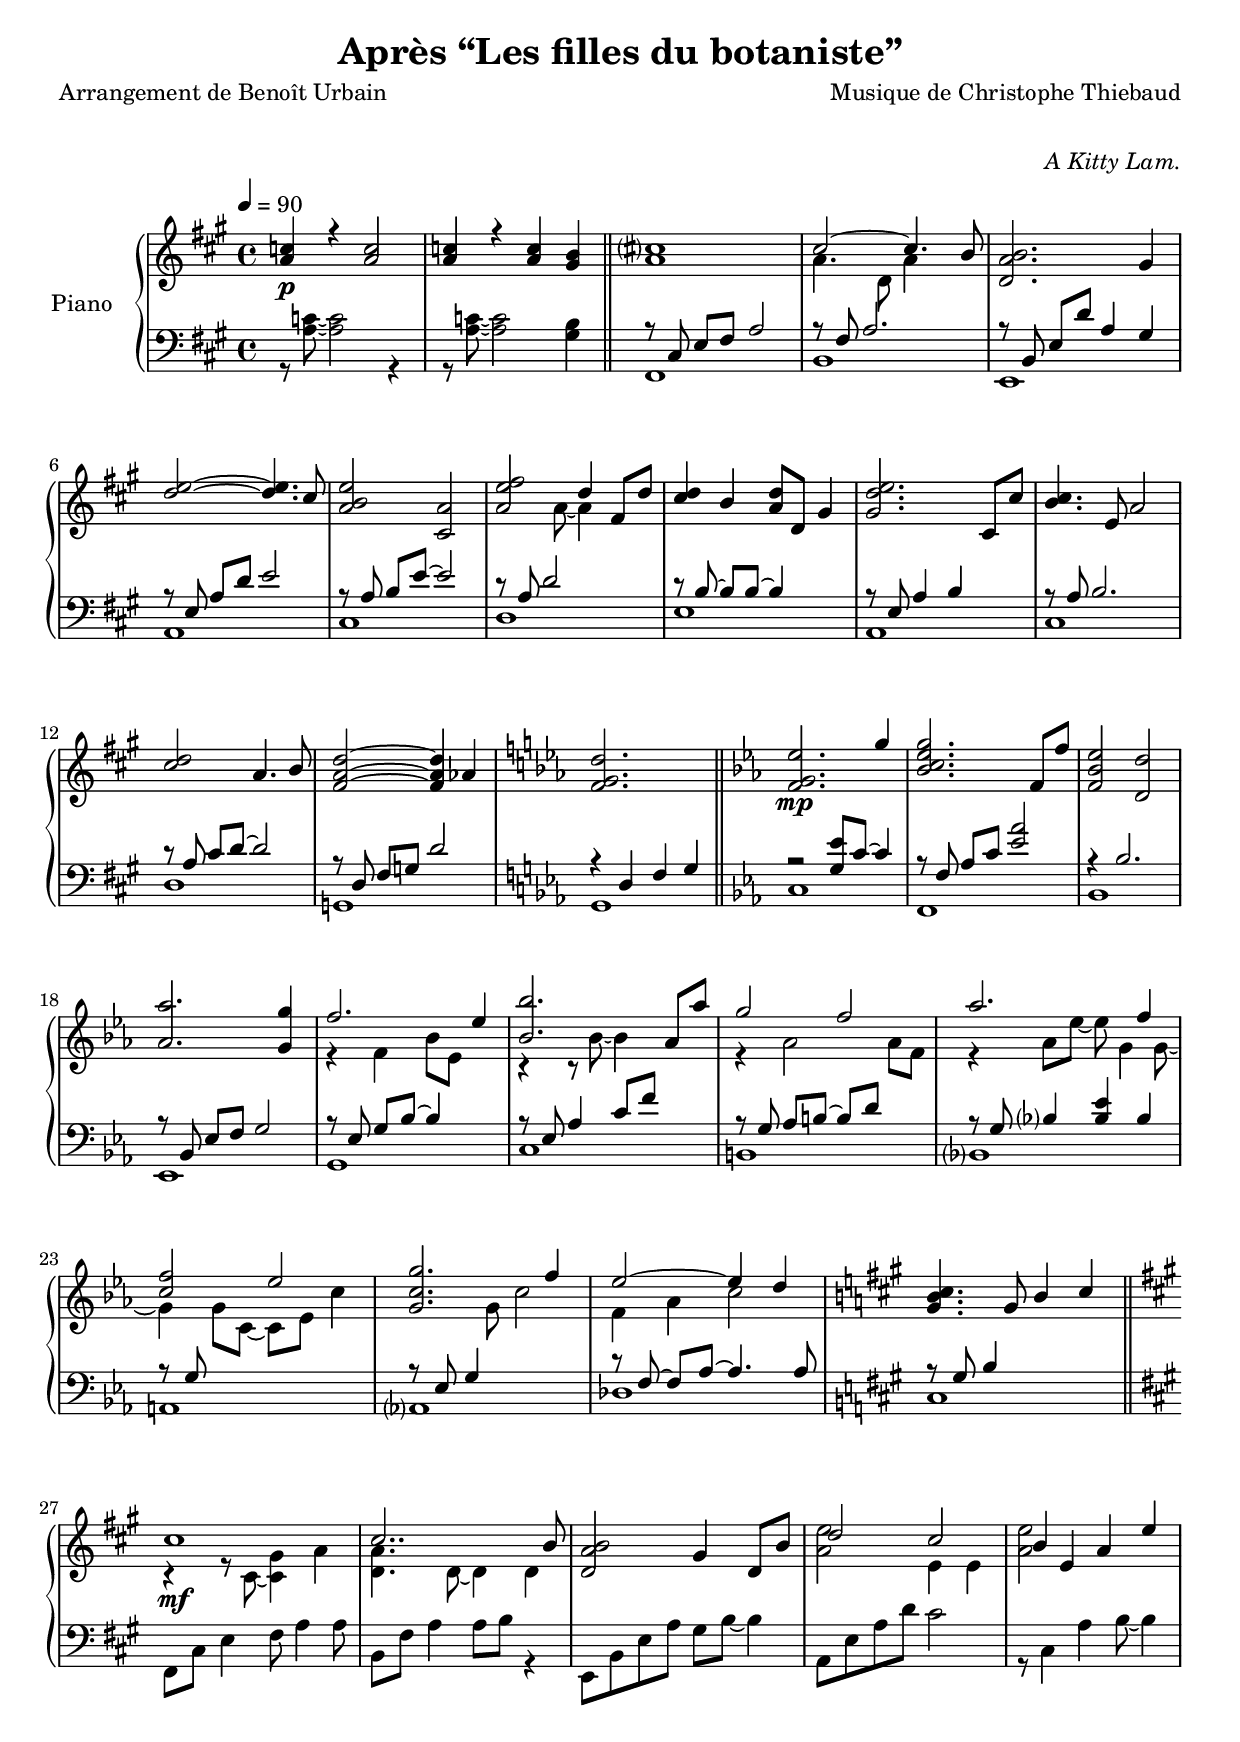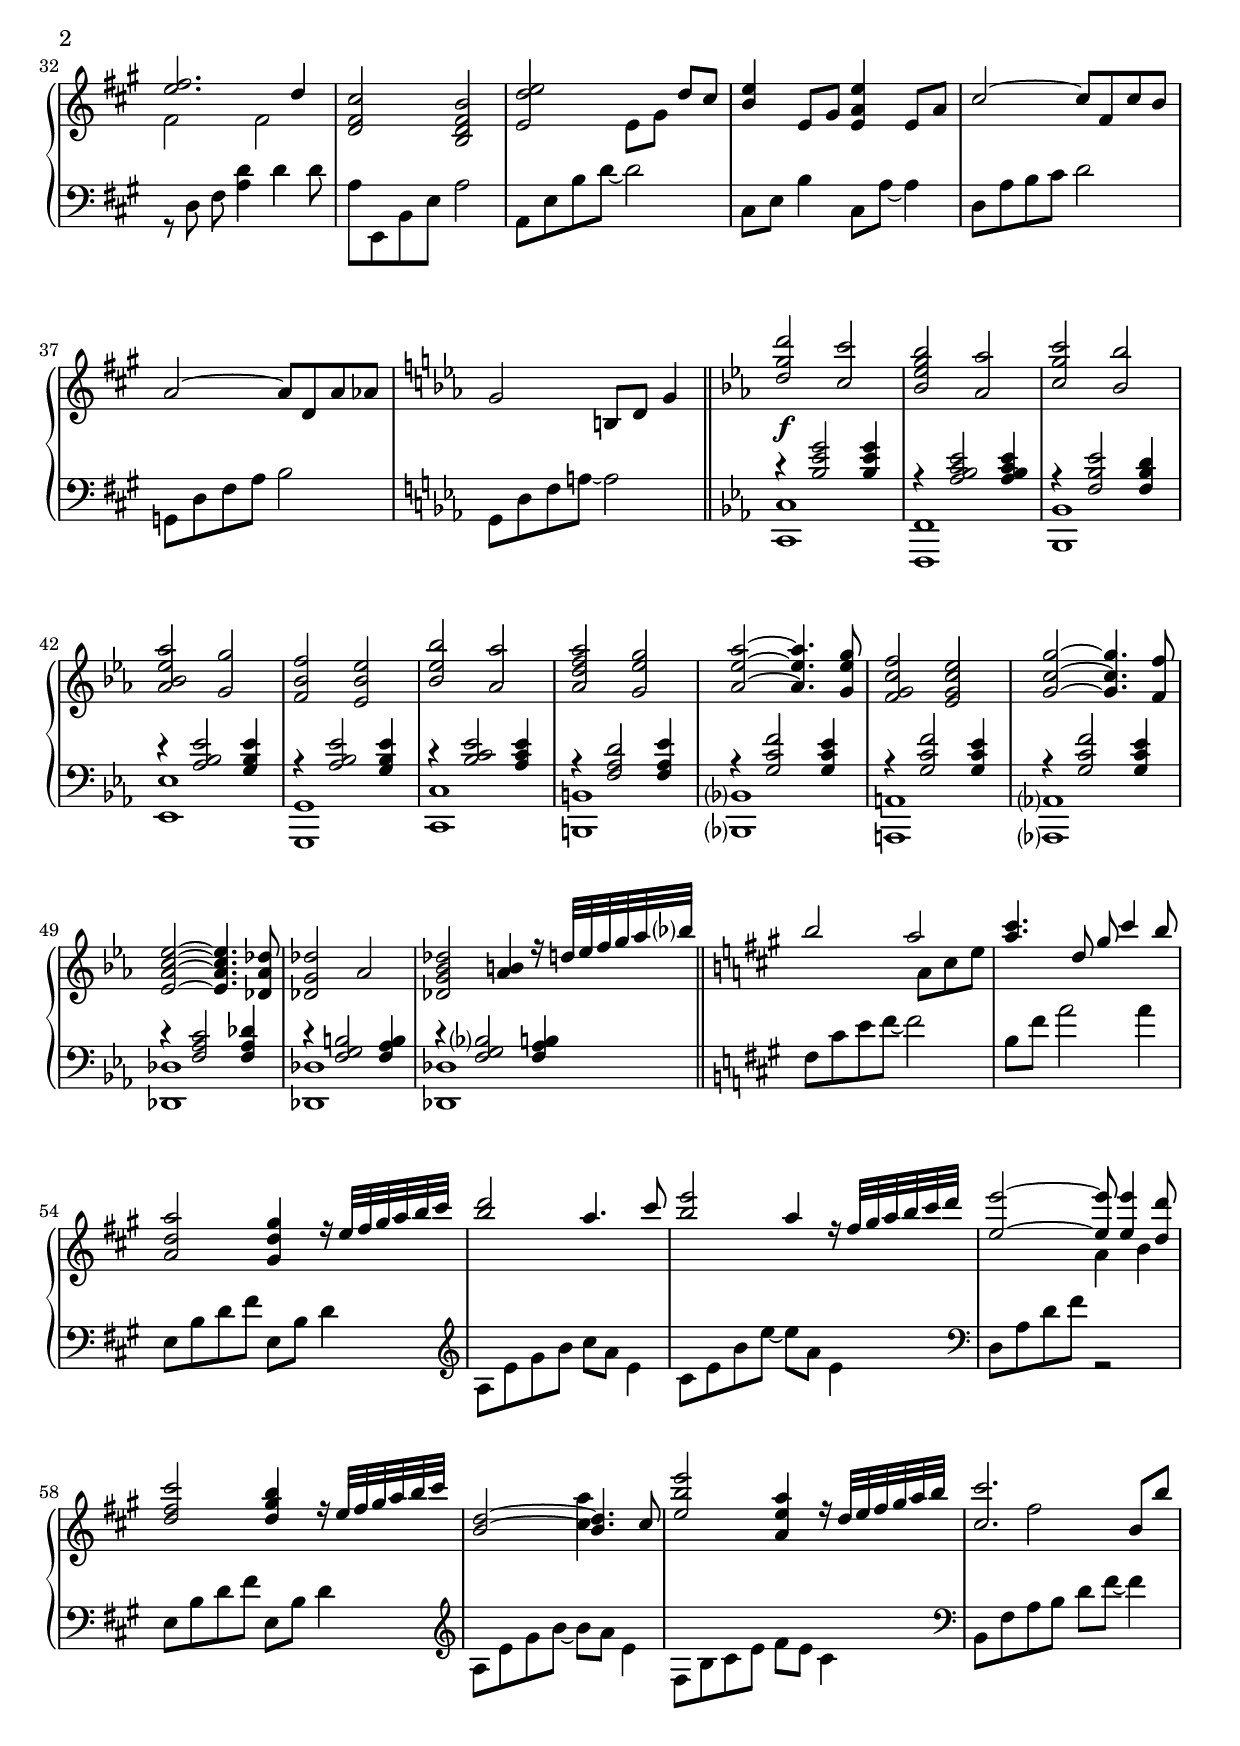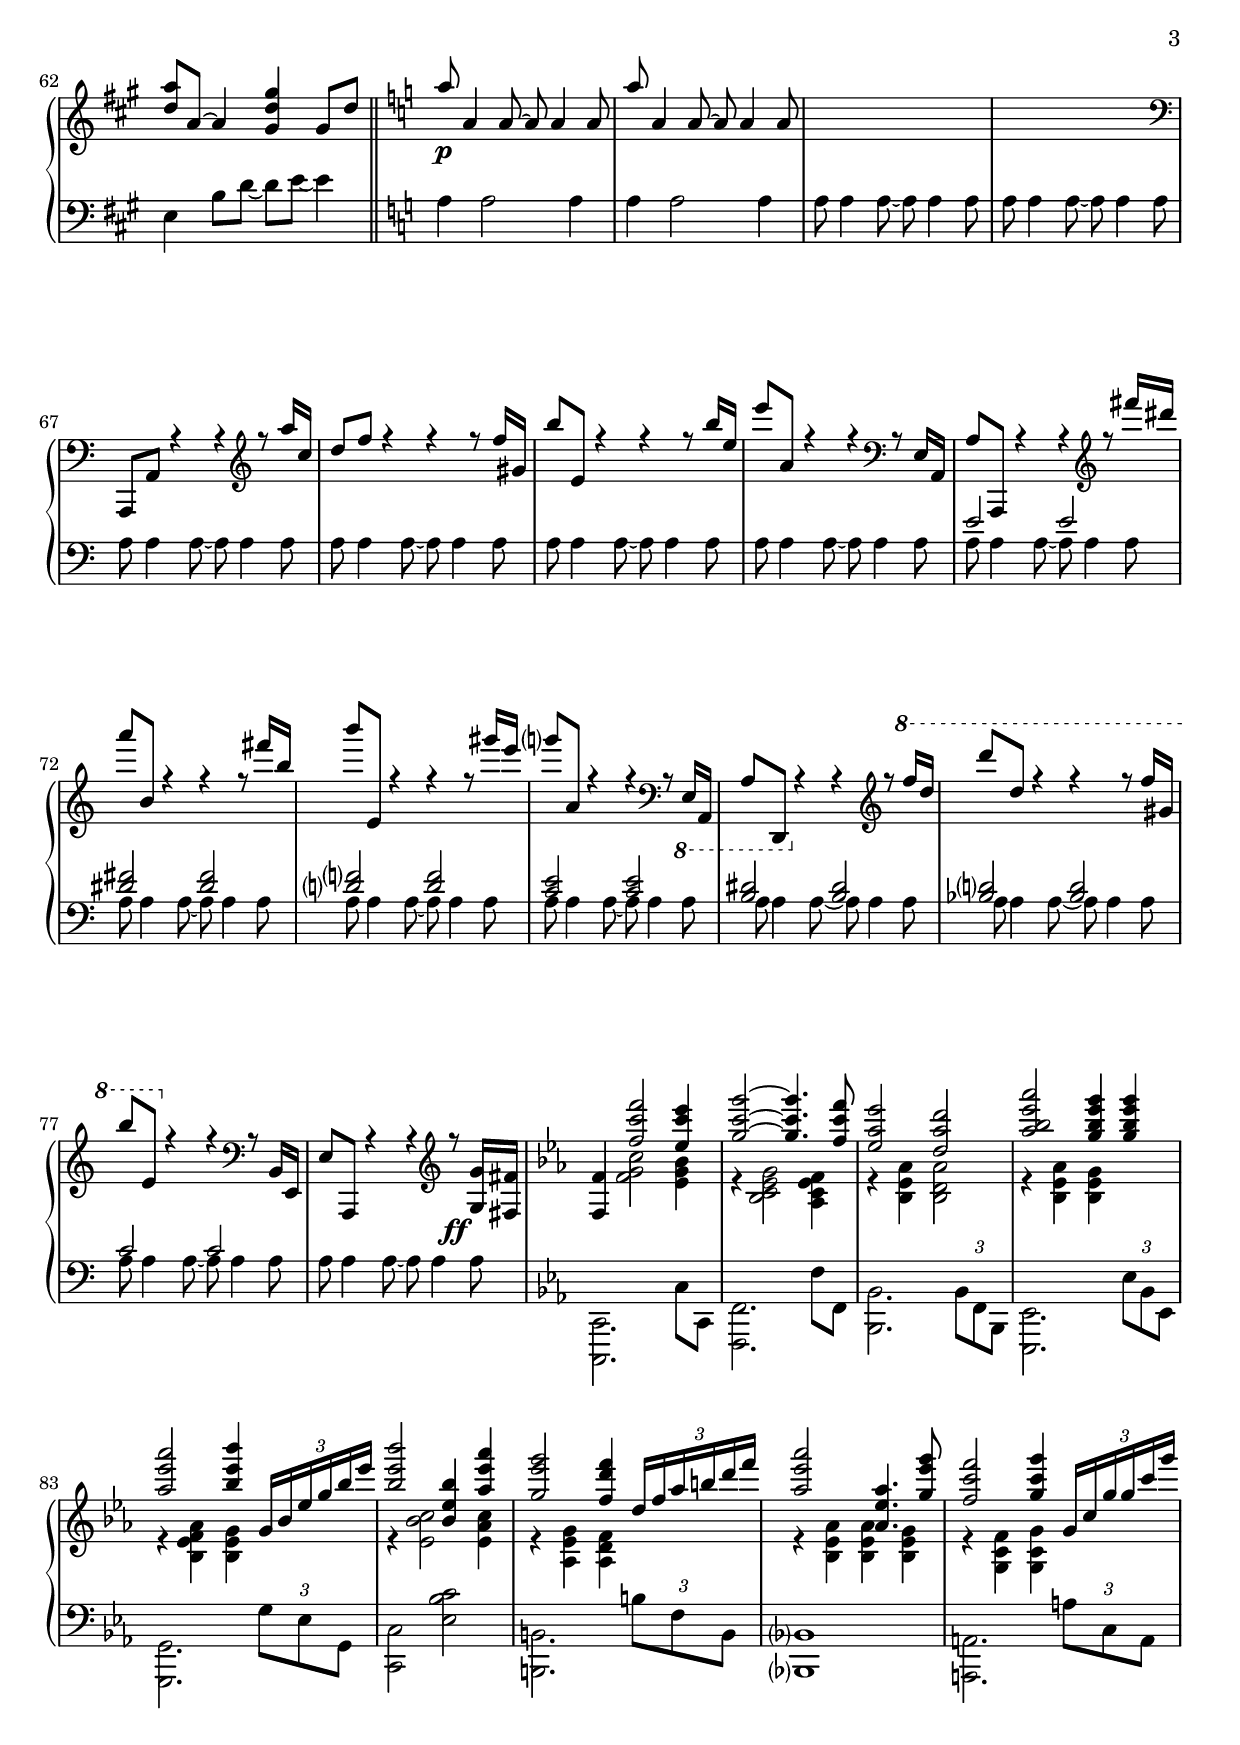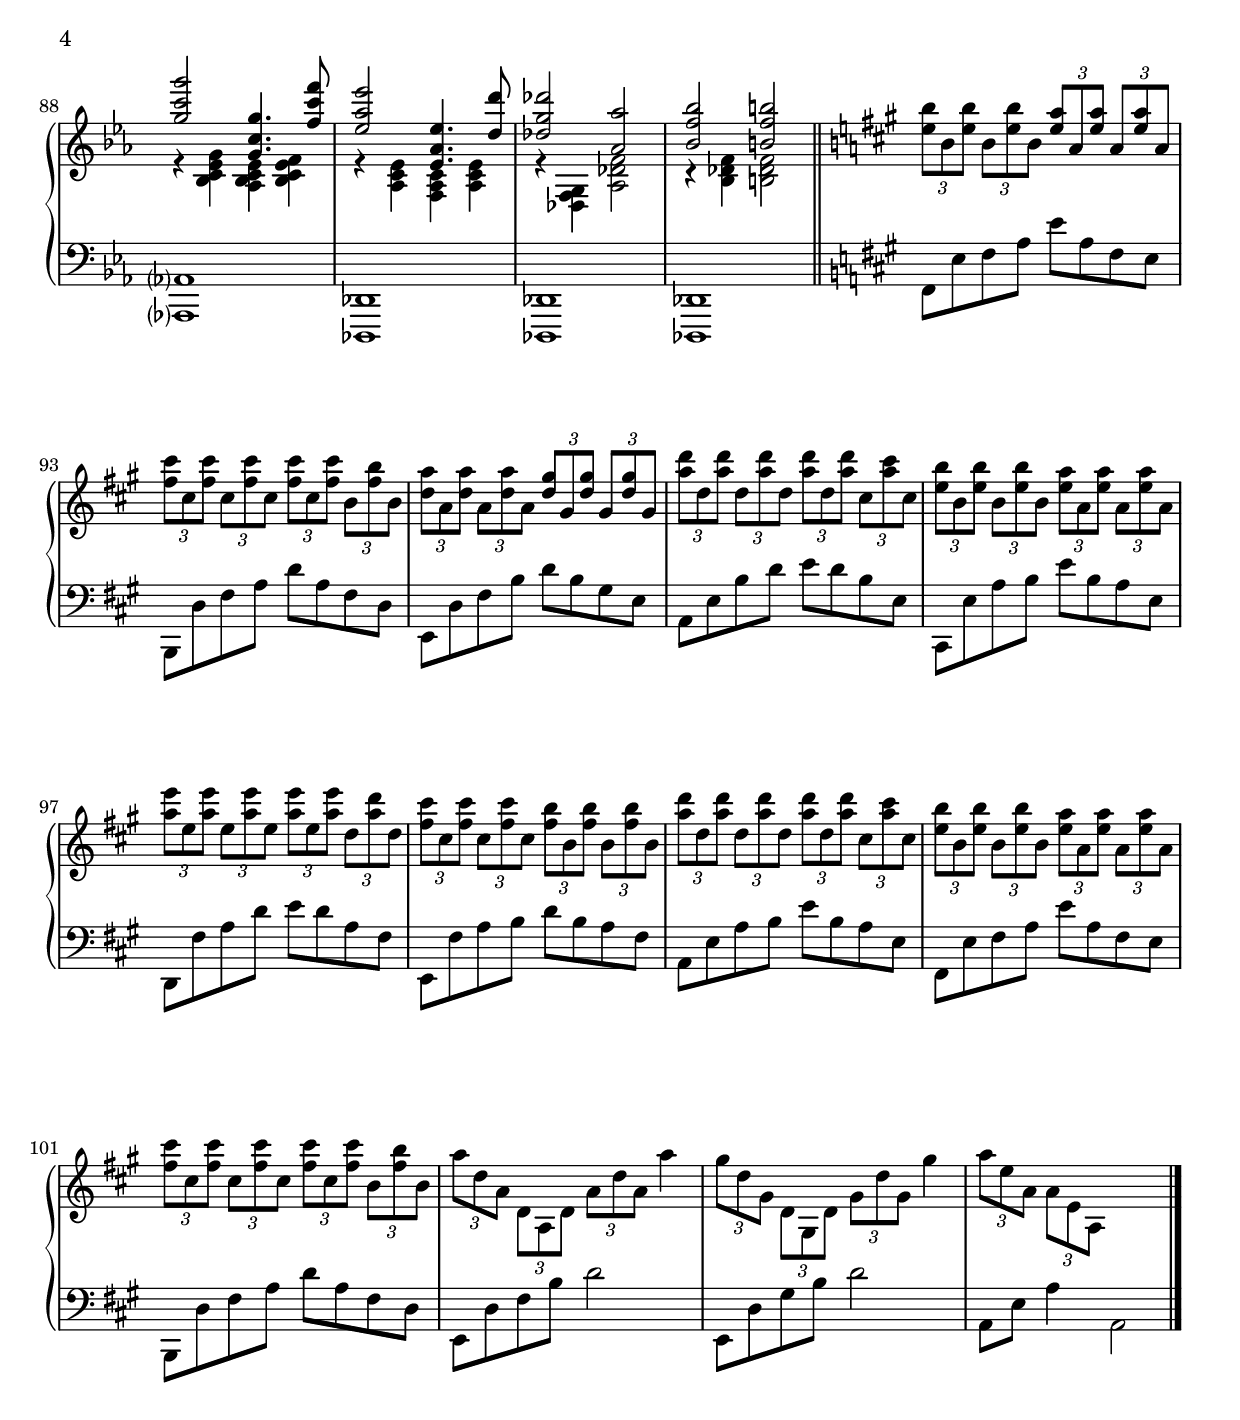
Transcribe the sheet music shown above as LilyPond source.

\version "2.22"

%{
\paper {
  page-count = #2
}
%}

% #(set-global-staff-size 16)

\header {
  title = #"Après “Les filles du botaniste”"
  composer = #"Musique de Christophe Thiebaud"
  poet = #"Arrangement de Benoît Urbain"
}

\markup {
  \vspace #1
}

% UPPER %%%%%%%%%%%%%%%%%%%%%%%%%%%%%%%%%%%%%%%%%%%%%%%%

reexpositionPartOneUpper = {
  \key a \major
  \new Voice { 
    \key a \major
    
    \tupletUp \voiceTwo     | 

    \tuplet 3/2 { <e''   b''    >8 b'    <e''   b''   >}  \tuplet 3/2 { b'     <e''   b''    > b'     } \voiceOne
    \tuplet 3/2 { <e''   a''    >  a'    <e''   a''   >}  \tuplet 3/2 { a'     <e''   a''    >  a'    } \voiceTwo  | 
    \tuplet 3/2 { <fis'' cis''' >  cis'' <fis'' cis'''>}  \tuplet 3/2 { cis''  <fis'' cis''' > cis''  }
    \tuplet 3/2 { <fis'' cis''' >  cis'' <fis'' cis'''>}  \tuplet 3/2 { b'     <fis'' b''    > b'     }            | 
    \tuplet 3/2 { <d''   a''    >  a'    <d''   a''   >}  \tuplet 3/2 { a'     <d''   a''    > a'     } \voiceOne
    \tuplet 3/2 { <d''   gis''  >  gis'  <d''   gis'' >}  \tuplet 3/2 { gis'   <d''   gis''  > gis'   } \voiceTwo  | 
    \tuplet 3/2 { <a''   d'''   >  d''   <a''   d'''  >}  \tuplet 3/2 { d''    <a''   d'''   > d''    } 
    \tuplet 3/2 { <a''   d'''   >  d''   <a''   d'''  >}  \tuplet 3/2 { cis''  <a''   cis''' > cis''  }            | 
    \tuplet 3/2 { <e''   b''    >  b'    <e''   b''   >}  \tuplet 3/2 { b'     <b''   e''    > b'     }             
    \tuplet 3/2 { <e''   a''    >  a'    <e''   a''   >}  \tuplet 3/2 { a'     <a''   e''    > a'     }            | 
    \tuplet 3/2 { <a''   e'''   >  e''   <a''   e'''  >}  \tuplet 3/2 { e''    <a''   e'''   > e''    }             
    \tuplet 3/2 { <a''   e'''   >  e''   <a''   e'''  >}  \tuplet 3/2 { d''    <a''   d'''   > d''    }            | 
    \tuplet 3/2 { <fis'' cis''' >  cis'' <fis'' cis'''>}  \tuplet 3/2 { cis''  <fis'' cis''' > cis''  }
    \tuplet 3/2 { <fis'' b''    >  b'    <fis'' b''   >}  \tuplet 3/2 { b'     <fis'' b''    > b'     }            | 
    \tuplet 3/2 { <a''   d'''   >  d''   <a''   d'''  >}  \tuplet 3/2 { d''    <a''   d'''   > d''    }
    \tuplet 3/2 { <a''   d'''   >  d''   <a''   d'''  >}  \tuplet 3/2 { cis''  <a''   cis''' > cis''  }            | 
    \tuplet 3/2 { <e''   b''    >  b'    <e''   b''   >}  \tuplet 3/2 { b'     <b''   e''    > b'     }             
    \tuplet 3/2 { <e''   a''    >  a'    <e''   a''   >}  \tuplet 3/2 { a'     <a''   e''    > a'     }            | 
    \tuplet 3/2 { <fis'' cis''' >  cis'' <fis'' cis'''>}  \tuplet 3/2 { cis''  <fis'' cis''' > cis''  }
    \tuplet 3/2 { <fis'' cis''' >  cis'' <fis'' cis'''>}  \tuplet 3/2 { b'     <fis'' b''    > b'     }            | 

    \tuplet 3/2 { a''     d'' a'   }  \tuplet 3/2 { d' a   d' }  \tuplet 3/2 { a'   d'' a'   }  a''4   | 
    \tuplet 3/2 { gis''8  d'' gis' }  \tuplet 3/2 { d' gis d' }  \tuplet 3/2 { gis' d'' gis' }  gis''4 | 
    \tuplet 3/2 { a''8    e'' a'   }  \tuplet 3/2 { a' e'  a  }  s2                                    |
    \bar "||"
  }
}

reexpositionPartTwoUpper = {
  \key c \minor
  <<
    \new Voice \relative c { 
      \voiceOne
      | <f' f,>4 <f' c' f>2 <ees c' ees>4
      | <g c g'>2~ <g c g'>4. <f c' f>8
      | <ees aes ees'>2 <d aes' d>2
      | <aes' bes ees aes>2 <g bes ees g>4 <g bes ees g>4
      | <aes  ees' aes>2 <bes ees bes'>4 \tupletUp \tuplet 3/2 { g,16 bes ees g bes ees }
      | <bes ees bes'>2 <bes, ees bes'>4 <aes' ees' aes>4
      | <g ees' g>2 <f d' f>4 \tupletUp \tuplet 3/2 { d16 f aes b d f }
      | <aes, ees' aes>2 <aes, ees' aes>4. <g' ees' g>8
      | <f c' f>2 <g c g'>4 \tupletUp \tuplet 3/2 { g,16 c g' g c g' }
      | <g, c g'>2 <g, c g'>4. <f' c' f >8 
      | <ees aes ees'>2 <ees, aes ees'>4. <d' d'>8
      | <des g des'>2 <aes aes'>2
      | <bes f' bes>2 <b f' b>2 
      \bar "||"
    }
    \new Voice \relative c { 
      \voiceTwo 
      | s4 <f' g c>2 <ees g bes>4
      | r4 <bes c ees g>2 <aes c ees f>4
      | r4 <bes ees aes>4 <bes d aes'>2
      | r4 <bes ees aes>4 <bes ees g>4 s4
      | r4 <bes ees f aes>4 <bes ees g>4 s4
      | r4 <ees bes' c>2 <ees aes c>4
      | r4 <aes, ees' g>4 <aes d f>4 s4
      | r4 <bes ees aes>4 <bes ees aes>4 <bes ees g>4 
      | r4 <g c f>4 <g c g'>4 s4
      | r4 <bes c ees g>4 <aes bes c ees>4 <bes c ees f>4 
      | r4 <aes c ees>4 <f aes c>4 <aes c ees>4 
      | r4 <g des f>4 <aes des f>2
      | r4 <bes des f>4 <b des f>2
    }
  >>
}

developmentUpper = {
  % \key a \minor
  <<  %{%}
    \new Voice \relative a'' { 
      \voiceOne
      | a8\p a,4 a8~ a a4 a8 
      | a'8  a,4 a8~ a a4 a8 
      \repeat unfold #2 s1 
    
      \clef bass
      | a,,,8 a'            r4 r \clef treble r8             a'''16      c,
      | d8   f              r4 r              r8             f16         gis,
      | b'8  e,,            r4 r              r8             b''16       e,
      | e'8  a,,            r4 r \clef bass   r8             e,16        a,
      | a'8  a,,            r4 r \clef treble r8             fis'''''16  dis
      | a'8  b,,            r4 r              r8             fis''16     b,
      | b'8  e,,,           r4 r              r8             gis''16     e
      | g8   a,,            r4 r \clef bass   r8 \ottava #-1 e,,16       a,
      | a'8  d,, \ottava #0 r4 r \clef treble r8 \ottava #1  f'''''16    d
      | d'8  d,             r4 r              r8             f16         gis,
      | b'8  e,, \ottava #0 r4 r \clef bass   r8             b,,16       e,
      | e'8  a,,            r4 r \clef treble r8\ff          <g'' g'>16 <fis fis'> 
    
      % \bar "||"
    }  
    \new Voice \transpose g a \relative g { 
      \voiceTwo 
      \key g \minor
      \repeat unfold #14 {| s1} 
      % VERBATIM FROM MOZART SCORE ; JUST FOR CONTROL ; UNCOMMENT ONLY IF YOU KNOW WHAT YOU ARE DOING
      %{ 
      | g8  g'  r4 r r8 g'16   bes, | c8  ees  r4 r r8 ees16 fis, 
      | a'8 d,, r4 r r8 a'16   d,   | d'8 g,,  r4 r r8 d''16 g,  
      | g'8 g,, r4 r r8 e''16  cis  | g'8 a,,  r4 r r8 e''16 a,    
      | a'8 d,, r4 r r8 fis'16 d    | f8  g,,  r4 r r8 d''16 g,   
      | g'8 c,, r4 r r8 ees'16 c    | c'8  c,  r4 r r8 ees16 fis,
      | a'8 d,, r4 r r8 a''16  d,   | d'8  g,, r4 r2
      %}

    }
  >>
}

expositionBisPartThreeUpper = {
  \key a \major
  <<
    \new Voice \relative a'' { 
      \voiceOne
      | b2 a
      | <a cis>4. d,8 gis cis4 b8
      | <a, d a'>2 <gis d' gis>4 r16 e'32 fis gis a b cis
      | <b d>2 a4. cis8
      | <b e>2 a4 r16 fis32 gis a b cis d
      | <e, e'>2~ <e e'>8 <e e'>4 <d d'>8
      | <d fis cis'>2 <d gis b>4 r16 e32 fis gis a b cis
      | <b, d>2~ <b d>4. cis8
      | <e b' e>2 <a, e' a>4 r16 d32 e fis gis a b 
      | <cis, cis'>2. b8 b'
      | <d, a'>8 a~ a4 <gis d' gis>4 gis8 d' 
      | \bar "||"
    }
    \new Voice \relative a' { 
      \voiceTwo 
      | s2 s8 a cis e
      | s1
      | s1
      | s1
      | s1
      | s2 a,4 b
      | s1
      | s2 <cis a'>4 s4
      | s1
      | s4 fis2 s4
      | s1
    }
  >>
}

expositionBisPartTwoUpper = {
  \key c \minor
  <<
    \new Voice \relative c'' { 
      \voiceOne
      | <d g d'>2\f       <c c'>
      | <bes ees g bes>   < aes aes'>
      | <c g' c>          < bes bes'>
      | <aes bes ees aes> <g g'>
      | <f bes f'>        <ees bes' ees>
      | <bes' ees bes'>   <aes aes'>
      | <aes d f aes>     <g ees' g>
      | <aes ees' aes>~   <aes ees' aes>4. <g ees' g>8
      | <f g c f>2        <ees g c ees>
      | <g c g'>~         <g c g'>4. <f f'>8
      | <ees aes c ees>2~ <ees aes c ees>4. <des aes' des>8
      | <des g des'>2     aes'
      | <des, g bes des>  <aes' b>4 r16 d32 ees f g aes bes
      |
      \bar "||"
    }
  >>
}

expositionBisPartOneUpper = {
  \key a \major
  <<
    \new Voice \relative a' { 
      \voiceOne
      | cis1\mf
      | cis2.. b8
      | <d, a' b>2 gis4 d8 b'
      | d2 cis 
      | b4 e, a e' 
      | <e fis>2. d4
      | <d, fis cis'>2 <b d fis b>
      | <e d' e>2 s4 d'8 cis
      | <b e>4 e,8 gis <e a e'>4 e8 a
      | cis2~ cis8 fis, cis' b 
      | a2~ a8 d, a' aes 
      \key c \minor
      | g2 b,8 d g4
      \bar "||"
    }
    \new Voice \relative a { 
      \voiceTwo 
      | r4 r8 cis~ <cis gis'>4 a'      
      | <d, a'>4. d8~ d4 d
      | s1
      | <a' e'>2 e4 e
      | <a e'>2 s2
      | fis  fis
      | s1
      | s2 e8 gis s4
      | s1
      | s1
      | s1
    }
  >>
}

expositionPartTwoUpper = {
  \key c \minor
  <<
    \new Voice \relative ees' { 
      \voiceOne
      | <f g ees'>2.\mp g'4
      | <bes, c ees g>2. f8 f'
      | <f, bes ees>2 <d d'>
      | <aes' aes'>2. <g g'>4
      | f'2. ees4
      | <bes bes'>2. aes8 aes'
      | g2 f 
      | aes2. f4 
      | <c f>2 ees
      | <c g g'>2. f4
      | ees2~ ees4 d 
      \key a \major
      | <gis, b cis>4. gis8 b4 cis
      \bar "||"
    }
    \new Voice \relative ees' { 
      \voiceTwo 
      | s1
      | s1
      | s1
      | s1
      | r4 f bes8 ees, s4
      | r4 r8 bes'~ bes4 s4
      | r4 aes2 aes8 f 
      | r4 aes8 ees'~ ees g,4 g8~
      | g4 g8 c,~ c ees c'4
      | s4. g8 c2
      | f,4 aes c2
    }
  >>

}

expositionPartOneUpper = {
  \key a \major


  <<
    \new Voice \relative a' { 
      \voiceOne
      % \override Voice.NoteHead.color = #(x11-color 'red3)
      | <a c>4\p r <a c>2 
      | <a c>4 r <a c> <gis b>
      | <a cis>1
      | cis2~ cis4. b8
      | <d, a' b>2. gis4
      %
      | <d' e>2~ <d e>4. cis8
      | <a b e>2 <cis, a'>2
      | <a' e' fis>2 d4 fis,8 d'8
      | <cis d>4 b <a d>8 d, gis4
      | <gis d' e>2. cis,8 cis'
      %
      | <b cis>4. e,8 a2
      | <cis d>2 a4. b8
      | <fis a d>2~ <fis a d>4 aes4
      \key c \minor
      | <f g d'>2. s4
    }
    \new Voice \relative a { 
      \voiceTwo 
      | s1
      | s1
      | s1
      | a'4. d,8 a'4 s4
      | s1
      %
      | s1
      | s1
      | s4. a8~ a4 s4
      | s1
      | s1 
      %
      | s1
      | s1
      | s1
      | s1
    }
  >>
  
}

% LOWER %%%%%%%%%%%%%%%%%%%%%%%%%%%%%%%%%%%%%%%%%%%%%%%%

reexpositionPartOneLower = {
  \clef bass
  \key a \major


  <<
    \new Voice \relative a, { 
      \voiceTwo  
      | fis8 e' fis a e' a, fis e
      | b, d' fis a d a fis d
      | e, d' fis b d b gis e
      | a, e' b' d e d b e,
      | cis, e' a b e b a e
      | d, fis' a d e d a fis
      | e, fis' a b d b a fis
      | a, e' a b e b a e
      | fis, e' fis a e' a, fis e
      | b, d' fis a d a fis d
      | e, d' fis b d2 
      | e,,8 d' gis b d2
      | a,8 e' a4 a,2 
      \bar "|."
    }
  >>
}

reexpositionPartTwoLower = {
  \clef bass
  \key c \minor


  <<
    \new Voice \relative c' { 
      \voiceTwo  
      | <c,,  c,  >2. c'8 c,
      | <f    f,  >2. f'8 f,
      | <bes  bes,>2. \tupletUp \tuplet 3/2 { bes8  f   bes, }
      | <ees  ees,>2. \tupletUp \tuplet 3/2 { ees'8 bes ees, }
      | <g    g,  >2. \tupletUp \tuplet 3/2 { g'8   ees g,   }
      | <c    c,  >2  <ees bes' c>
      | <b    b,  >2. \tupletUp \tuplet 3/2 { b'8   f   b,   }
      | <bes  bes,>1
      | <a    a,  >2. \tupletUp \tuplet 3/2 { a'8   c,  a    }
      | <aes  aes,>1
      | <des, des,>1
      | <des  des,>1
      | <des  des,>1
      \bar "||"
    }
  >>
}

developmentLower = {
  \clef bass
  \key a \minor
  <<
    \new Voice \relative a' { 
      \voiceOne
      \repeat unfold 8 {| s1}
      | e2 e2
      | <dis fis>2 <dis fis>2
      | <d f>2 <d f>2
      | <c e>2 <c e>2
      | <b dis>2 <b dis>2
      | <bes d>2 <bes d>2
      | c2 c2
      | s1
      % \bar "||"
    }
    \new Voice \relative a { 
      \voiceTwo 
      \repeat unfold 2 {| a4 a2 a4}
      \repeat unfold 14 {| a8 a4 a8~ a8 a4 a8 }
      
    }
  >>
}

expositionBisPartThreeLower = {
  \clef bass
  \key a \major


  <<
    \new Voice \relative a { 
      \voiceTwo  
      | fis8 cis' e fis~ fis2
      | b,8 fis' a2 a4
      | e,8 b' d fis e, b' d4
      \clef treble
      | a8 e' gis b cis a e4
      | cis8 e b' e~ e a, e4
      \clef bass
      | d,8 a' d fis r2
      | e,8 b' d fis e, b' d4
      \clef treble
      | a8 e' gis b~ b a e4
      | fis,8 b cis e fis e cis4
      \clef bass
      | b,8 fis' a b d fis~ fis4
      | e,4 b'8 d~ d e~ e4 
    }
    \new Voice \relative a,, { 
      \voiceOne 
      | s1
      | s1
      | s1
      | s1
      | s1
      | s1
      | s1
      | s1
      | s1
      | s1
      | s1
      \bar "||"
    }
  >>
}

expositionBisPartTwoLower = {
  \clef bass
  \key c \minor


  <<
    \new Voice \relative c { 
      \voiceOne
      | r4 <bes' ees g>2 <bes ees g>4
      | r4 <aes bes c ees>2 <aes bes c ees>4
      | r4 <f bes ees>2 <f bes d>4
      | r4 <aes bes ees>2 <g bes ees>4
      | r4 <aes bes ees>2 <g bes ees>4
      | r4 <bes c ees>2 <aes c ees>4
      | r4 <f aes d>2 <f aes ees'>4
      | r4 <g c f>2 <g c ees>4
      | r4 <g c f>2 <g c ees>4
      | r4 <g c f>2 <g c ees>4
      | r4 <f aes c>2 <f aes des>4
      | r4 <f  g  b>2 <f  aes  b>4
      | r4 <f  g  bes>2 <f  aes  b>4
    }
    \new Voice \relative c,, { 
      \voiceTwo 
      | <c' c'>1
      | <f, f'>1
      | <bes bes'>1
      | <ees ees'>1
      | <g, g'>1
      | <c c'>1
      | <b b'>1
      | <bes bes'>1
      | <a a'>1
      | <aes aes'>1
      | <des des'>1
      | <des des'>1
      | <des des'>1
      \bar "||"
    }
  >>
}

expositionBisPartOneLower = {
  \key a \major
  \clef bass
  <<
    \new Voice \relative a, { 
      \voiceTwo 
      | fis8 cis' e4 fis8 a4 a8
      | b,8 fis' a4 a8 b r4
      | e,,8 b' e a gis b~ b4
      | a,8 e' a d cis2
      | r8 cis,4 a' b8~ b4
      | r8 \autoBeamOff d, \autoBeamOn fis <a d>4 d4 d8 
      | a8 e, b' e a2
      | a,8 e' b' d~ d2
      | cis,8 e b'4 cis,8 a'~ a4
      | d,8 a' b cis d2
      | g,,8 d' fis a b2
      \key c \minor
      | g,8 d' f a~ a2
      \bar "||"
    }
    \new Voice \relative a { 
      \voiceOne
      | s1
      | s1
      | s1
      | s1
      | s1
      | s1
      | s1
      | s1
      | s1
      | s1
      | s1
      | s1
    }
  >>
}

expositionPartTwoLower = {
  \key c \minor
  \clef bass
  <<
    \new Voice \relative ees, { 
      \voiceTwo 
      | c'
      | f,
      | bes
      | ees,
      | g
      | c
      | b
      | bes
      | a
      | aes
      | des
      \key a \major
      | cis
    }
    \new Voice \relative ees { 
      \voiceOne
      | r2 <g ees'>8 c8~ c4
      | r8 \autoBeamOff f,8 \autoBeamOn aes c <ees aes>2 
      | r4 bes2.
      | r8 \autoBeamOff bes, \autoBeamOn ees f g2
      | r8 \autoBeamOff ees \autoBeamOn g bes~ bes4 s4
      | r8 ees, aes4 c8 f s4
      | r8 \autoBeamOff g, \autoBeamOn aes b~ b d s4
      | r8 \autoBeamOff g, \autoBeamOn bes4 <bes ees> bes
      | r8 \autoBeamOff g \autoBeamOn s2.
      | r8 \autoBeamOff ees \autoBeamOn g4 s2
      | r8 \autoBeamOff f~ \autoBeamOn f aes~ aes4. aes8
      \key a \major
      | r8 \autoBeamOff gis \autoBeamOn b4 s2
    }
  >>
}

expositionPartOneLower = {
  \clef bass
  \key a \major


  <<
    \new Voice \relative a { 
      \voiceTwo  
      | r8 <a c>8~ <a c>2 r4 
      | r8 <a c>8~ <a c>2 <gis b>4
      | fis,1 
      | b 
      | e,
      | a
      | cis
      | d
      | e
      | a,
      | cis
      | d 
      | g,
      | g

    }
    \new Voice \relative a,, { 
      \voiceOne 
      | s1
      | s1
      \bar "||"
      | r8 \autoBeamOff cis' \autoBeamOn e fis a2 
      | r8 fis a2.
      | r8 \autoBeamOff b,   \autoBeamOn e d' a4 gis
      % 
      | r8 \autoBeamOff e    \autoBeamOn a d e2
      | r8 \autoBeamOff a,   \autoBeamOn b e~ e2
      | r8 a, d2 s4 
      | r8 \autoBeamOff b~   \autoBeamOn b b~ b4 s
      | r8 \autoBeamOff e,   \autoBeamOn a4 b s
      % 
      | r8 \autoBeamOff a    \autoBeamOn b2.
      | r8 \autoBeamOff a    \autoBeamOn cis d~ d2
      | r8 \autoBeamOff d,   \autoBeamOn fis g d'2
      \key c \minor
      | r4 d, f g
      \bar "||"
    }
  >>
}

\score{

  \header {
    opus = \markup {\italic "A Kitty Lam."}
  }
  \new PianoStaff <<
    \set PianoStaff.instrumentName = #"Piano  "
    \new Staff = "RH"  {
      \tempo 4 = 90
      \expositionPartOneUpper
      \expositionPartTwoUpper
      \expositionBisPartOneUpper
      \expositionBisPartTwoUpper
      \expositionBisPartThreeUpper
      \developmentUpper
      \reexpositionPartTwoUpper
      \reexpositionPartOneUpper
    }
    \new Staff = "LH" {
      \expositionPartOneLower
      \expositionPartTwoLower
      \expositionBisPartOneLower
      \expositionBisPartTwoLower
      \expositionBisPartThreeLower
      \developmentLower
      \reexpositionPartTwoLower
      \reexpositionPartOneLower
    }
  >>
  \layout{

    \accidentalStyle modern-voice-cautionary
  }
  \midi{
    \tempo 4 = 90
  }
}

